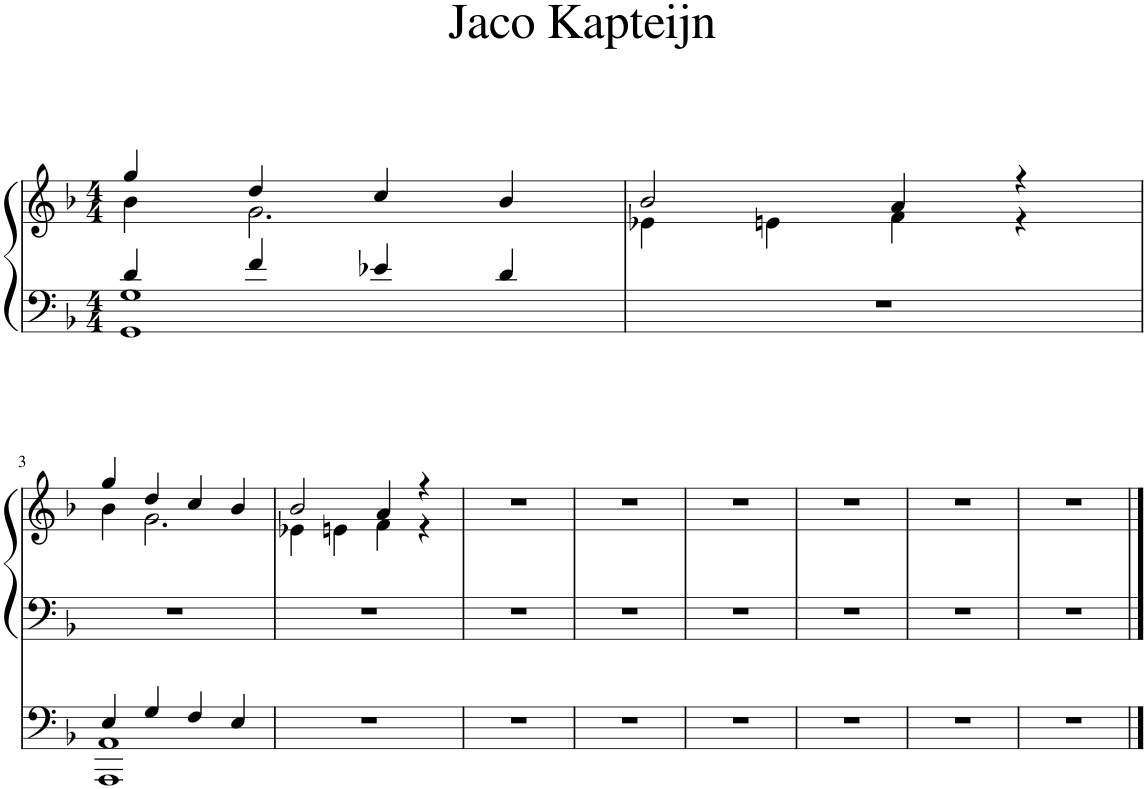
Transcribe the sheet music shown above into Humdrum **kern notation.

**kern	**kern	**kern
*part2	*part1	*part1
*staff3	*staff2	*staff1
*I"Bass	*I"Piano	*
*	*I'Pno	*
*stria5	*	*
*clefF4	*clefF4	*clefG2
*k[b-]	*k[b-]	*k[b-]
*M4/4	*M4/4	*M4/4
=1	=1	=1
*	*^	*^
1r	4d/	1GG 1G	4gg/	4b-\
.	4f/	.	4dd/	2.g\
.	4e-X/	.	4cc/	.
.	4d/	.	4b-/	.
*	*v	*v	*	*
=2	=2	=2	=2
1r	1r	2b-/	4e-X\
.	.	.	4en\
.	.	4a/	4f\
.	.	4r	4r
!!LO:LB:g=z	!!
=3	=3	=3	=3
*^	*	*	*
4E/	1AAA 1AA	1r	4gg/	4b-\
4G/	.	.	4dd/	2.g\
4F/	.	.	4cc/	.
4E/	.	.	4b-/	.
*v	*v	*	*	*
=4	=4	=4	=4
1r	1r	2b-/	4e-X\
.	.	.	4en\
.	.	4a/	4f\
.	.	4r	4r
*	*	*v	*v
=5	=5	=5
1r	1r	1r
=6	=6	=6
1r	1r	1r
=7	=7	=7
1r	1r	1r
=8	=8	=8
1r	1r	1r
=9	=9	=9
1r	1r	1r
=10	=10	=10
1r	1r	1r
==	==	==
*-	*-	*-
